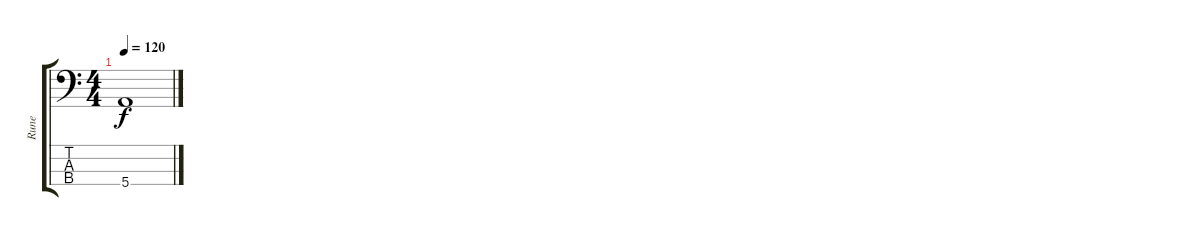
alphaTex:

\track ("Rune" "Rune") {instrument electricbassfinger}
\staff {score tabs}
\tuning (G2 D2 A1 E1) {hide}
\ts (4 4)
\tempo 120
\clef f4
\ks c
5.4{t}.1{dy f}
